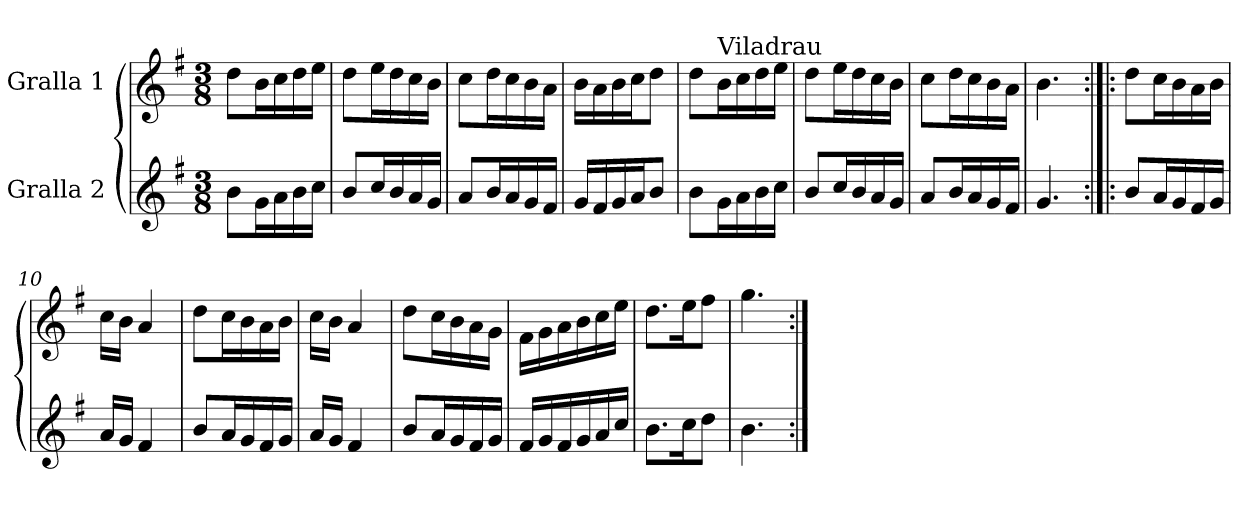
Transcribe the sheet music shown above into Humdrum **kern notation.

**kern	**kern
*part2	*part1
*staff2	*staff1
*I"Gralla 2	*I"Gralla 1
*clefG2	*clefG2
*k[f#]	*k[f#]
*M3/8	*M3/8
=1	=1
8b\L	8dd\L
16g\L	16b\L
*	*MM108
16a\	16cc\
16b\	16dd\
16cc\JJ	16ee\JJ
=2	=2
8b/L	8dd\L
16cc/L	16ee\L
16b/	16dd\
16a/	16cc\
16g/JJ	16b\JJ
=3	=3
8a/L	8cc\L
16b/L	16dd\L
16a/	16cc\
16g/	16b\
16f#/JJ	16a\JJ
=4	=4
16g/LL	16b\LL
16f#/	16a\
16g/	16b\
16a/J	16cc\J
8b/J	8dd\J
=5	=5
8b\L	8dd\L
!	!LO:TX:t=Viladrau
16g\L	16b\L
16a\	16cc\
16b\	16dd\
16cc\JJ	16ee\JJ
=6	=6
8b/L	8dd\L
16cc/L	16ee\L
16b/	16dd\
16a/	16cc\
16g/JJ	16b\JJ
=7	=7
8a/L	8cc\L
16b/L	16dd\L
16a/	16cc\
16g/	16b\
16f#/JJ	16a\JJ
=8	=8
4.g	4.b
=9:|!|:	=9:|!|:
8b/L	8dd\L
16a/L	16cc\L
16g/	16b\
16f#/	16a\
16g/JJ	16b\JJ
=10	=10
16a/LL	16cc\LL
16g/JJ	16b\JJ
4f#	4a
=11	=11
8b/L	8dd\L
16a/L	16cc\L
16g/	16b\
16f#/	16a\
16g/JJ	16b\JJ
=12	=12
16a/LL	16cc\LL
16g/JJ	16b\JJ
4f#	4a
=13	=13
8b/L	8dd\L
16a/L	16cc\L
16g/	16b\
16f#/	16a\
16g/JJ	16g\JJ
=14	=14
16f#/LL	16f#\LL
16g/	16g\
16f#/	16a\
16g/	16b\
16a/	16cc\
16cc/JJ	16ee\JJ
=15	=15
8.b\L	8.dd\L
16cc\K	16ee\K
8dd\J	8ff#\J
=16	=16
4.b	4.gg
=:|!	=:|!
*-	*-
